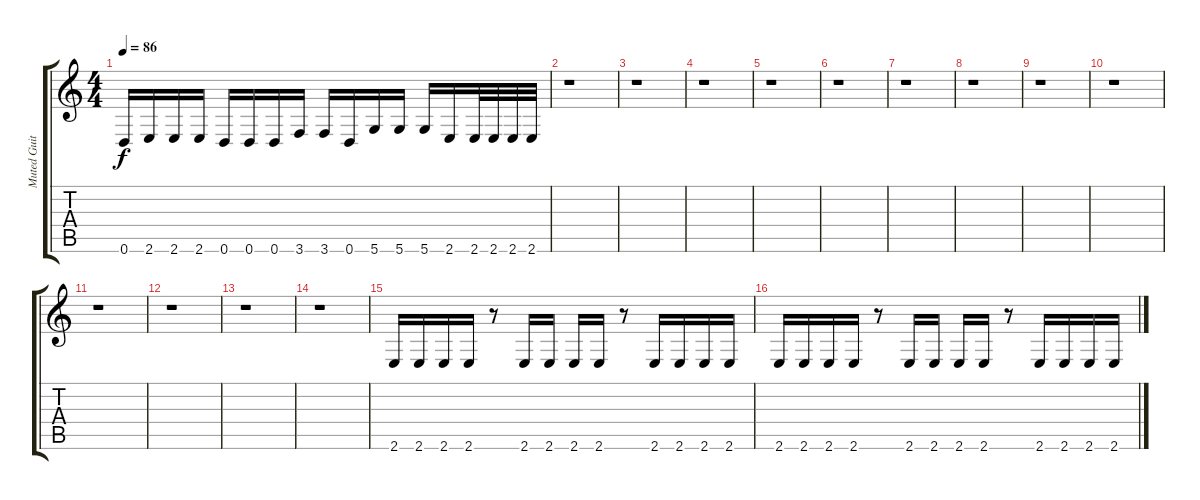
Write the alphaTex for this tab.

\track ("Muted Guitar" "Muted Guit") {instrument electricguitarmuted}
\staff {score tabs}
\tuning (E4 B3 G3 D3 A2 D2) {hide}
\ts (4 4)
\tempo 86
\clef g2
\ks c
0.6.16{dy f} 2.6.16 2.6.16 2.6.16 0.6.16 0.6.16 0.6.16 3.6.16 3.6.16 0.6.16 5.6.16 5.6.16 5.6.16 2.6.16 2.6.32 2.6.32 2.6.32 2.6.32 |
r.1 |
r.1 |
r.1 |
r.1 |
r.1 |
r.1 |
r.1 |
r.1 |
r.1 |
r.1 |
r.1 |
r.1 |
r.1 |
2.6.16{volume 10} 2.6.16 2.6.16 2.6.16 r.8 2.6.16 2.6.16 2.6.16 2.6.16 r.8 2.6.16 2.6.16 2.6.16 2.6.16 |
2.6.16 2.6.16 2.6.16 2.6.16 r.8 2.6.16 2.6.16 2.6.16 2.6.16 r.8 2.6.16 2.6.16 2.6.16 2.6.16
